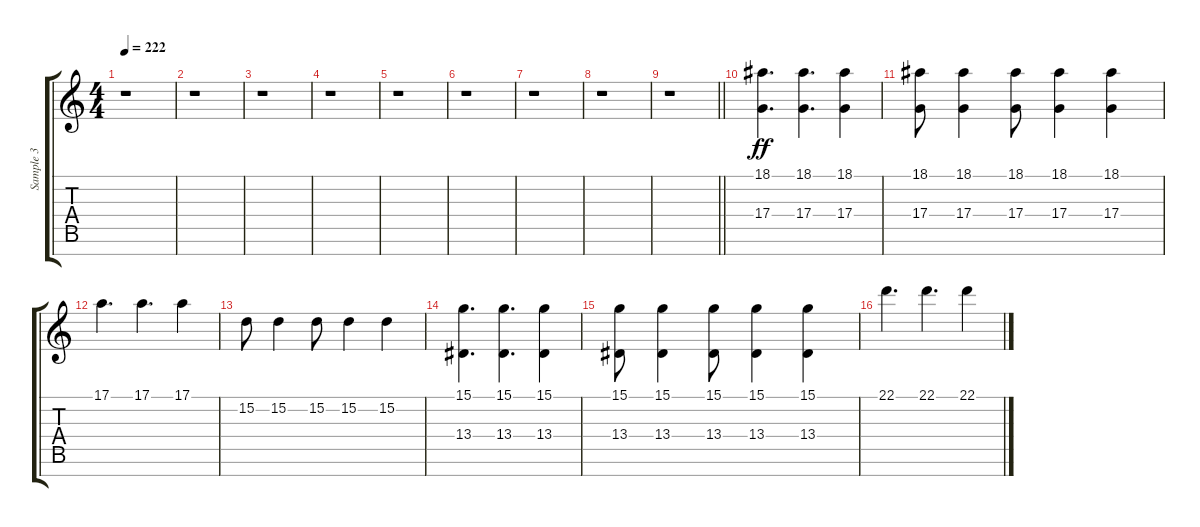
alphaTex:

\track ("Sample 3" "Sample 3") {instrument lead2sawtooth}
\staff {score tabs}
\tuning (E4 B3 G3 D3 A2 E2 B1) {hide}
\ts (4 4)
\tempo 222
\clef g2
\ks c
r.1{dy ff} |
r.1 |
r.1 |
r.1 |
r.1 |
r.1 |
r.1 |
r.1 |
\barLineRight lightlight
r.1 |
\section ("" " ")
(18.1 17.4).4{d} (18.1 17.4).4{d} (18.1 17.4).4 |
(18.1 17.4).8 (18.1 17.4).4 (18.1 17.4).8 (18.1 17.4).4 (18.1 17.4).4 |
17.1.4{d} 17.1.4{d} 17.1.4 |
15.2.8 15.2.4 15.2.8 15.2.4 15.2.4 |
(15.1 13.4).4{d} (15.1 13.4).4{d} (15.1 13.4).4 |
(15.1 13.4).8 (15.1 13.4).4 (15.1 13.4).8 (15.1 13.4).4 (15.1 13.4).4 |
22.1.4{d} 22.1.4{d} 22.1.4
